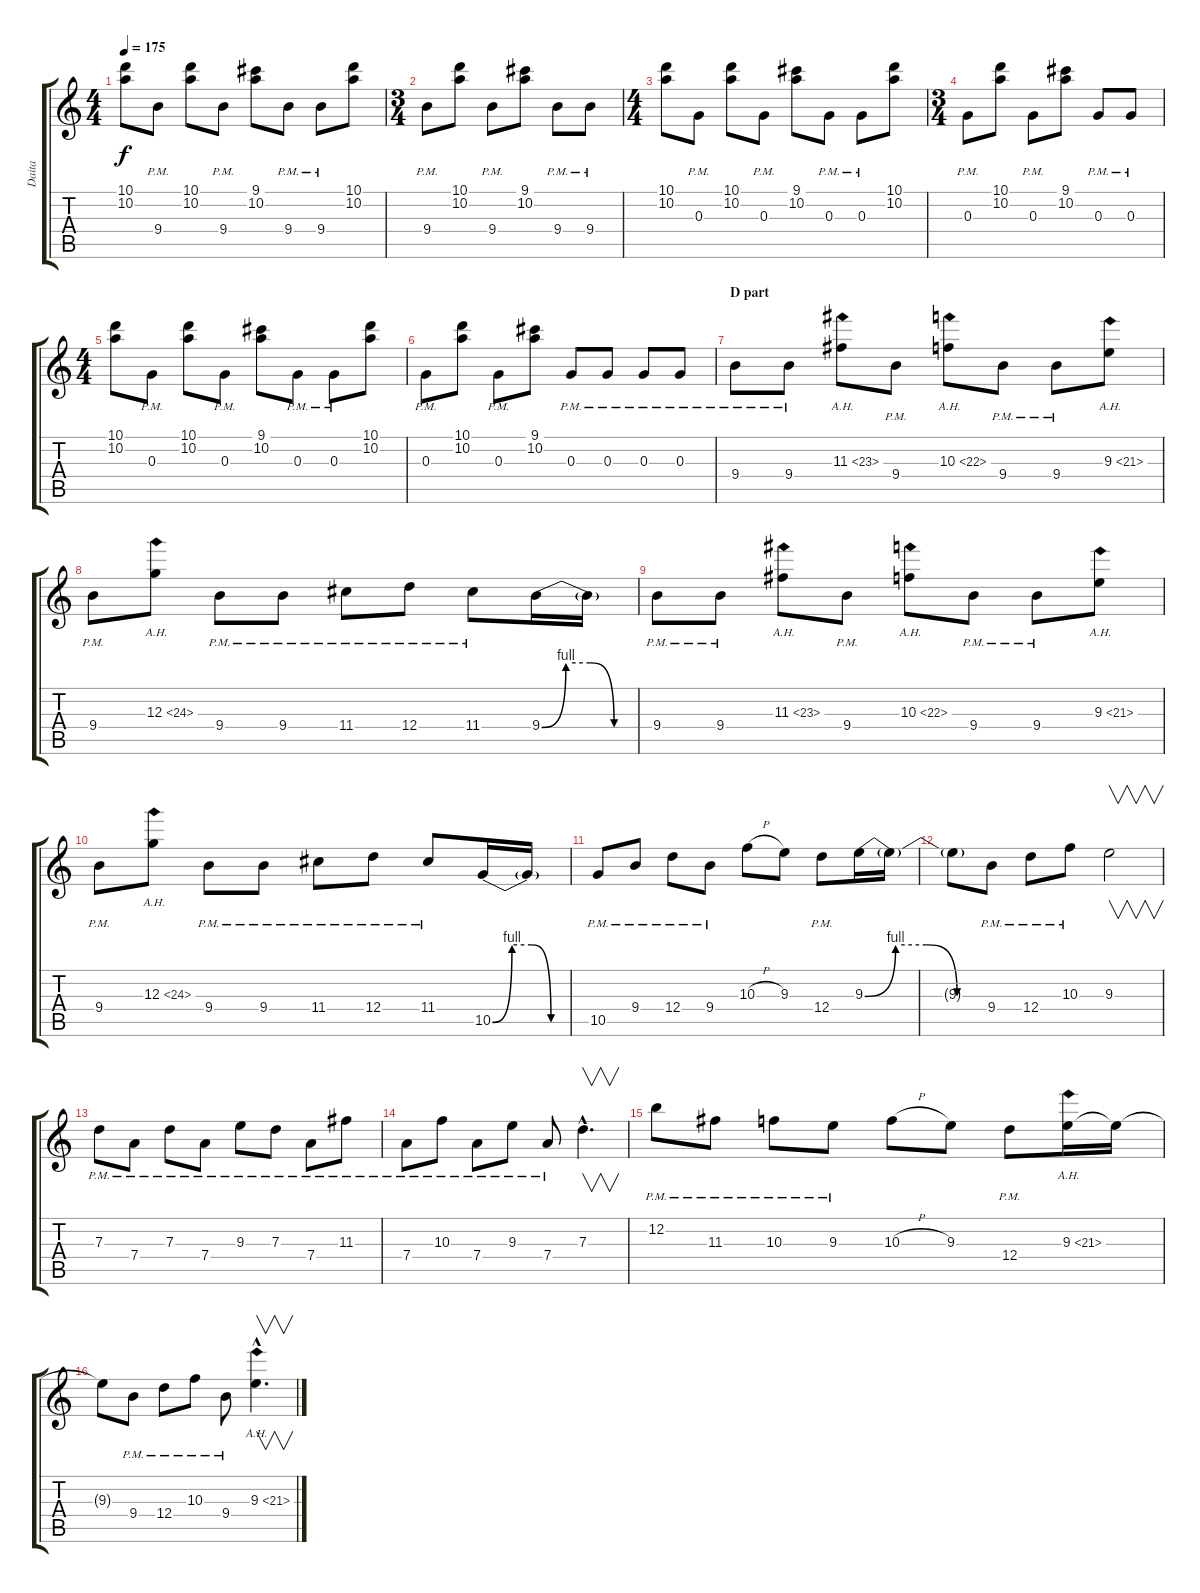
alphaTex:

\track ("Daita" "Daita") {instrument distortionguitar}
\staff {score tabs}
\tuning (E4 B3 G3 D3 A2 E2) {hide}
\ts (4 4)
\tempo 175
\clef g2
\ks c
(10.1 10.2).8{dy f} 9.4{pm}.8 (10.1 10.2).8 9.4{pm}.8 (9.1 10.2).8 9.4{pm}.8 9.4{pm}.8 (10.1 10.2).8 |
\ts (3 4)
9.4{pm}.8 (10.1 10.2).8 9.4{pm}.8 (9.1 10.2).8 9.4{pm}.8 9.4{pm}.8 |
\ts (4 4)
(10.1 10.2).8 0.3{pm}.8 (10.1 10.2).8 0.3{pm}.8 (9.1 10.2).8 0.3{pm}.8 0.3{pm}.8 (10.1 10.2).8 |
\ts (3 4)
0.3{pm}.8 (10.1 10.2).8 0.3{pm}.8 (9.1 10.2).8 0.3{pm}.8 0.3{pm}.8 |
\ts (4 4)
(10.1 10.2).8 0.3{pm}.8 (10.1 10.2).8 0.3{pm}.8 (9.1 10.2).8 0.3{pm}.8 0.3{pm}.8 (10.1 10.2).8 |
0.3{pm}.8 (10.1 10.2).8 0.3{pm}.8 (9.1 10.2).8 0.3{pm}.8 0.3{pm}.8 0.3{pm}.8 0.3{pm}.8 |
\section ("" "D part")
9.4{pm}.8 9.4{pm}.8 11.3{ah 12}.8 9.4{pm}.8 10.3{ah 12}.8 9.4{pm}.8 9.4{pm}.8 9.3{ah 12}.8 |
9.4{pm}.8 12.3{ah 12}.8 9.4{pm}.8 9.4{pm}.8 11.4{pm}.8 12.4{pm}.8 11.4{pm}.8 9.4{be (custom 0 0 15 4 30 4 45 0 60 0)}.16 9.4{t}.16 |
9.4{pm}.8 9.4{pm}.8 11.3{ah 12}.8 9.4{pm}.8 10.3{ah 12}.8 9.4{pm}.8 9.4{pm}.8 9.3{ah 12}.8 |
9.4{pm}.8 12.3{ah 12}.8 9.4{pm}.8 9.4{pm}.8 11.4{pm}.8 12.4{pm}.8 11.4{pm}.8 10.5{be (custom 0 0 15 4 30 4 45 0 60 0)}.16 10.5{t}.16 |
10.5{pm}.8 9.4{pm}.8 12.4{pm}.8 9.4{pm}.8 10.3{h}.8 9.3.8 12.4{pm}.8 9.3{be (custom 0 0 15 4 30 4 45 0 60 0)}.16 9.3{t}.16 |
9.3{t}.8 9.4{pm}.8 12.4{pm}.8 10.3{pm}.8 9.3.2{v} |
7.3{pm}.8 7.4{pm}.8 7.3{pm}.8 7.4{pm}.8 9.3{pm}.8 7.3{pm}.8 7.4{pm}.8 11.3{pm}.8 |
7.4{pm}.8 10.3{pm}.8 7.4{pm}.8 9.3{pm}.8 7.4{pm}.8 7.3{hac}.4{v d} |
12.2{pm}.8 11.3{pm}.8 10.3{pm}.8 9.3{pm}.8 10.3{h}.8 9.3.8 12.4{pm}.8 9.3{ah 12}.16 9.3{t}.16 |
9.3{t}.8 9.4{pm}.8 12.4{pm}.8 10.3{pm}.8 9.4{pm}.8 9.3{ah 12 hac}.4{v d}
